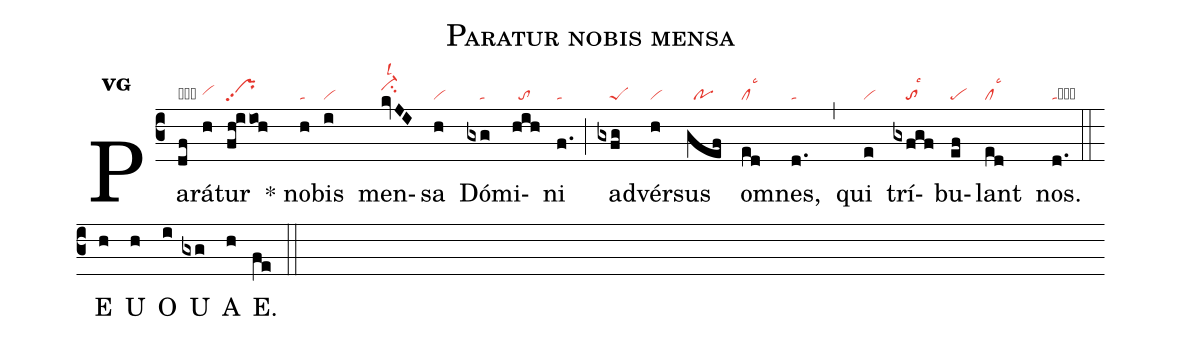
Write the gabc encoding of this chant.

name:Paratur nobis mensa;
office-part:an;
mode:5g;
nabc-lines:1;
%%
initial-style: 1;
name:Paratur nobis mensa;
mode: 5;
office-part: Antiphona;
annotation: Ant.;
annotation: v g;
nabc-lines:1;
%%
(c3) Pa(df|obpe)rá(h|vihh)tur(fh!iioh|prhipp2) <sp>*</sp> no(h|ta)bis(i|vi) men(kvJI|ci-hjlsl2)sa(h|vi) Dó(gxg|////ta)mi(hih|//to)ni(f.|ta) (;) ad(gxfg|////peS)vér(h|vi)sus(gef|//po) om(ed|cllsc3)nes,(d.|ta) (,) qui(e|vi) trí(gxfgf|////tolsc3)bu(ef|pe)lant(ed|cllsc3) nos.(d.|tacb) (::)
<eu> E(h) U(h) O(i) U(gxg) A(h) E.(fe) </eu> (::)
